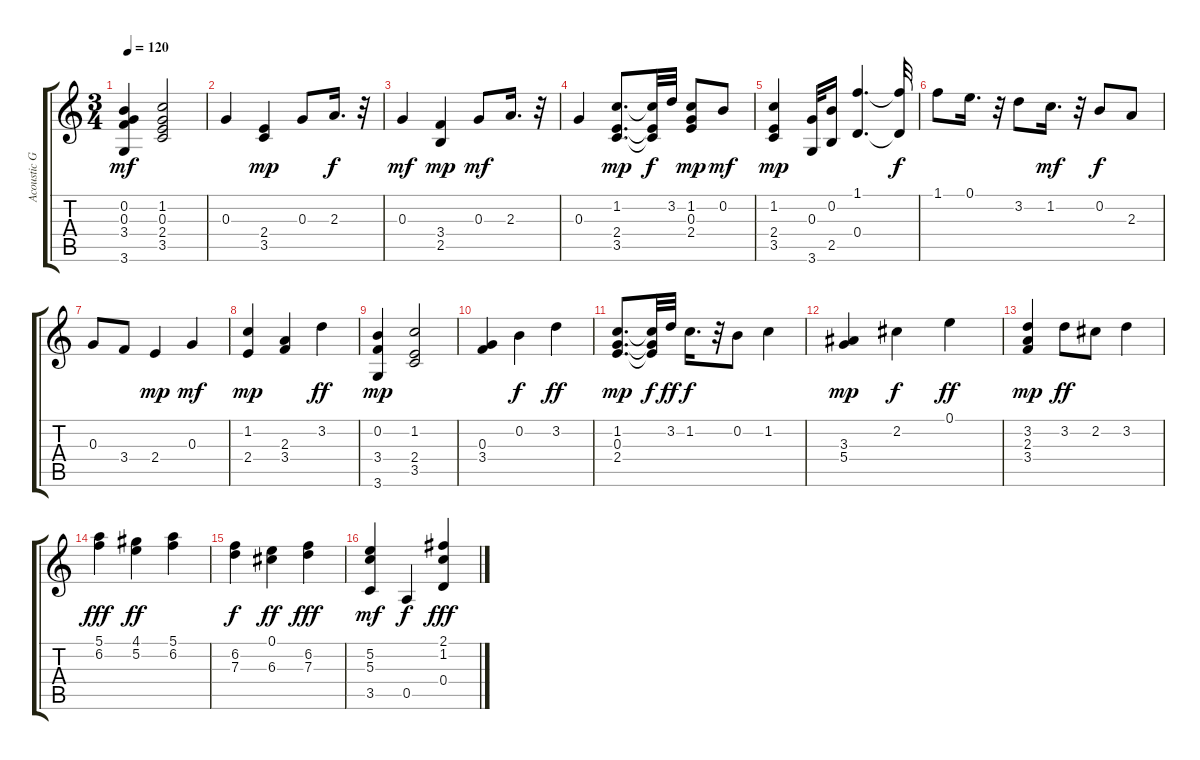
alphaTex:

\track ("Acoustic Guitar" "Acoustic G") {instrument acousticguitarnylon}
\staff {score tabs}
\tuning (E4 B3 G3 D3 A2 E2) {hide}
\ts (3 4)
\tempo 120
\clef g2
\ks c
(0.2 0.3 3.4 3.6).4{dy mf} (1.2 0.3 2.4 3.5).2 |
0.3.4 (2.4 3.5).4{dy mp} 0.3.8 2.3.16{d dy f} r.32 |
0.3.4{dy mf} (3.4 2.5).4{dy mp} 0.3.8{dy mf} 2.3.16{d} r.32 |
0.3.4 (1.2 2.4 3.5).8{d dy mp} (1.2{t} 2.4{t} 3.5{t}).32{dy f} 3.2.32 (1.2 0.3 2.4).8{dy mp} 0.2.8{dy mf} |
(1.2 2.4 3.5).4{dy mp} (0.3 3.6).32 (0.2 2.5).16 (1.1 0.4).4{d} (1.1{t} 0.4{t}).32{dy f} |
1.1.8 0.1.16{d} r.32 3.2.8 1.2.16{d dy mf} r.32 0.2.8{dy f} 2.3.8 |
0.3.8 3.4.8 2.4.4{dy mp} 0.3.4{dy mf} |
(1.2 2.4).4{dy mp} (2.3 3.4).4 3.2.4{dy ff} |
(0.2 3.4 3.6).4{dy mp} (1.2 2.4 3.5).2 |
(0.3 3.4).4 0.2.4{dy f} 3.2.4{dy ff} |
(1.2 0.3 2.4).8{d dy mp} (1.2{t} 0.3{t} 2.4{t}).32{dy f} 3.2.32{dy ff} 1.2.16{d dy f} r.32 0.2.8 1.2.4 |
(3.3 5.4).4{dy mp} 2.2.4{dy f} 0.1.4{dy ff} |
(3.2 2.3 3.4).4{dy mp} 3.2.8{dy ff} 2.2.8 3.2.4 |
(5.1 6.2).4{dy fff} (4.1 5.2).4{dy ff} (5.1 6.2).4 |
(6.2 7.3).4{dy f} (0.1 6.3).4{dy ff} (6.2 7.3).4{dy fff} |
(5.2 5.3 3.5).4{dy mf} 0.5.4{dy f} (2.1 1.2 0.4).4{dy fff}
